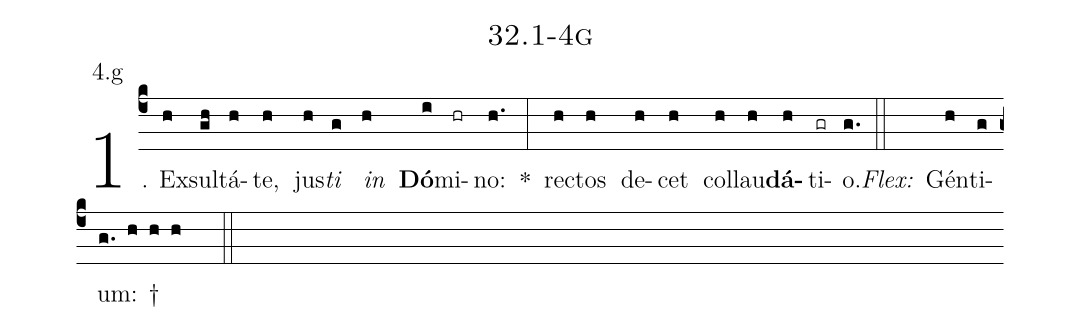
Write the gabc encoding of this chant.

name: 32.1-4g;
annotation: 4.g;
%%
(c4)1. Ex(h)sul(gh)tá(h)te,(h) jus(h)<i>ti</i>(g) <i>in</i>(h) <b>Dó</b>(i)mi(hr)no:(h.) *(:) rec(h)tos(h) de(h)cet(h) col(h)lau(h)<b>dá</b>(h)ti(gr)o.(g.) (::)
<i>Flex:</i>()  Gén(h)ti(g)um: †(g. h h h  ::)
